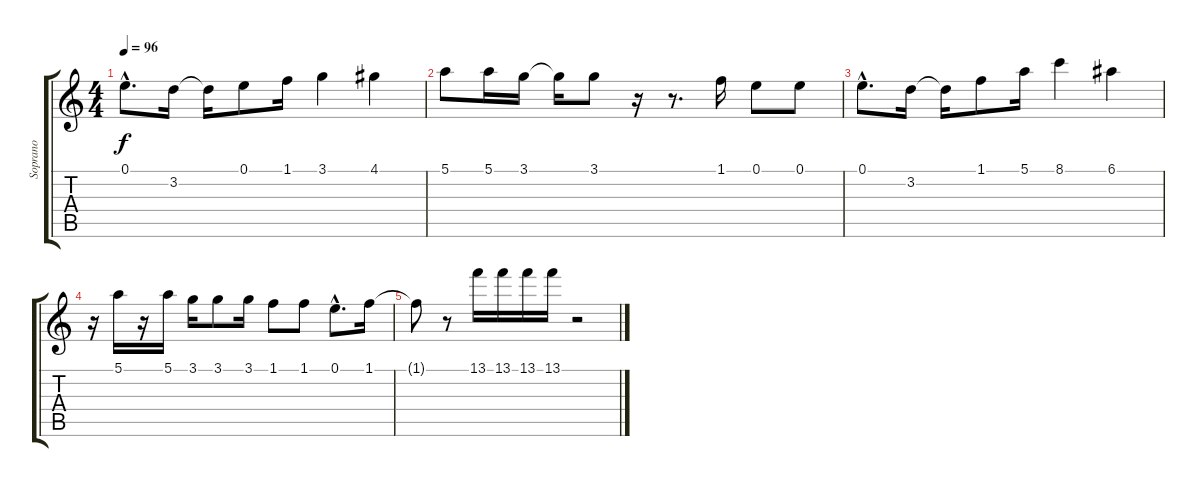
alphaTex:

\track ("Soprano" "Soprano") {instrument acousticguitarnylon}
\staff {score tabs}
\tuning (E4 B3 G3 D3 A2 E2) {hide}
\ts (4 4)
\tempo 96
\clef g2
\ks c
0.1{hac}.8{d dy f} 3.2.16 3.2{t}.16 0.1.8 1.1.16 3.1.4 4.1.4 |
5.1.8 5.1.16 3.1.16 3.1{t}.16 3.1.8 r.16 r.8{d} 1.1.16 0.1.8 0.1.8 |
0.1{hac}.8{d} 3.2.16 3.2{t}.16 1.1.8 5.1.16 8.1.4 6.1.4 |
r.16 5.1.16 r.16 5.1.16 3.1.16 3.1.8 3.1.16 1.1.8 1.1.8 0.1{hac}.8{d} 1.1.16 |
1.1{t}.8 r.8 13.1.16 13.1.16 13.1.16 13.1.16 r.2
